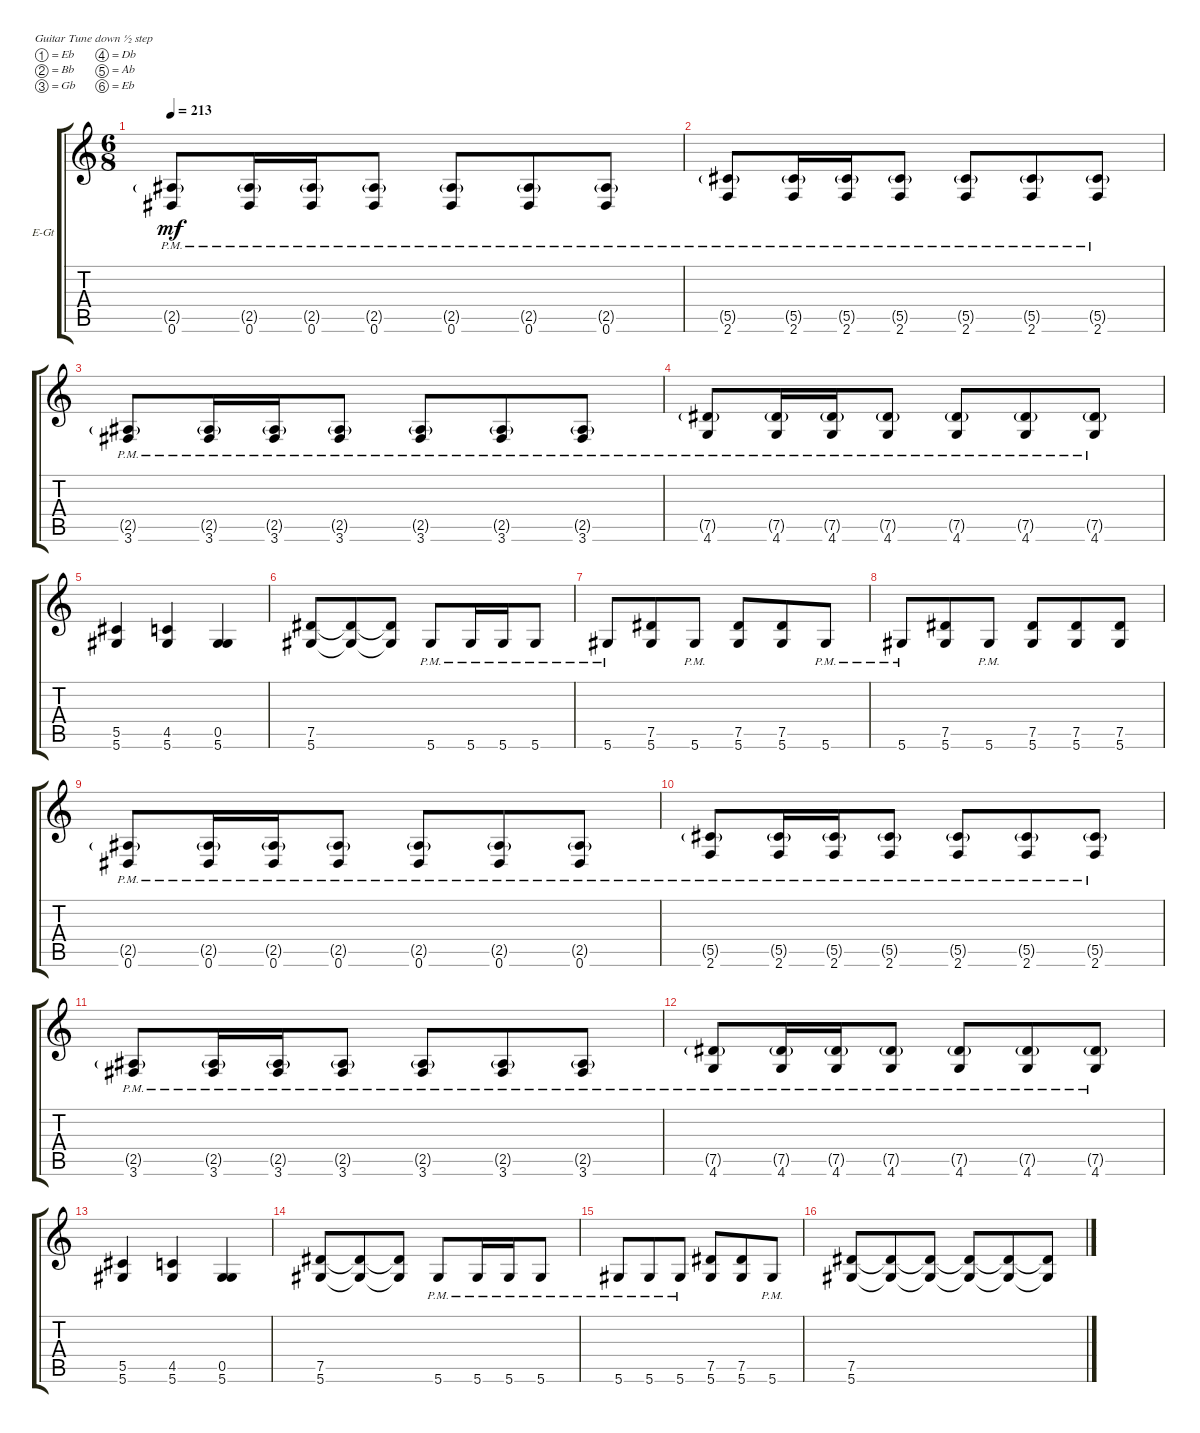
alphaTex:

\bracketExtendMode groupsimilarinstruments
\firstSystemTrackNameOrientation horizontal
\otherSystemsTrackNameOrientation horizontal
\track ("left" "E-Gt") {instrument distortionguitar}
\staff {score tabs}
\tuning (Eb4 Bb3 Gb3 Db3 Ab2 Eb2)
\ts (6 8)
\tempo 213
\clef g2
\ks c
(0.6{pm} 2.5{g pm}).8{dy mf} (0.6{pm} 2.5{g}).16 (0.6{pm} 2.5{g pm}).16 (0.6{pm} 2.5{g pm}).8 (0.6{pm} 2.5{g pm}).8 (0.6{pm} 2.5{g pm}).8 (0.6{pm} 2.5{g pm}).8 |
(2.6{pm} 5.5{g pm}).8 (2.6{pm} 5.5{g pm}).16 (2.6{pm} 5.5{g pm}).16 (2.6{pm} 5.5{g pm}).8 (2.6{pm} 5.5{g pm}).8 (2.6{pm} 5.5{g pm}).8 (2.6{pm} 5.5{g pm}).8 |
(3.6{pm} 2.5{g pm}).8 (3.6{pm} 2.5{g pm}).16 (3.6{pm} 2.5{g pm}).16 (3.6{pm} 2.5{g pm}).8 (3.6{pm} 2.5{g pm}).8 (3.6{pm} 2.5{g pm}).8 (3.6{pm} 2.5{g pm}).8 |
(4.6{pm} 7.5{g pm}).8 (4.6{pm} 7.5{g pm}).16 (4.6{pm} 7.5{g pm}).16 (4.6{pm} 7.5{g pm}).8 (4.6{pm} 7.5{g pm}).8 (4.6{pm} 7.5{g pm}).8 (4.6{pm} 7.5{g pm}).8 |
(5.6 5.5).4 (5.6 4.5).4 (5.6 0.5).4 |
(5.6 7.5).8 (5.6{t} 7.5{t}).8 (5.6{t} 7.5{t}).8 5.6{pm}.8 5.6{pm}.16 5.6{pm}.16 5.6{pm}.8 |
5.6{pm}.8 (5.6 7.5).8 5.6{pm}.8 (7.5 5.6).8 (7.5 5.6).8 5.6{pm}.8 |
5.6{pm}.8 (7.5 5.6).8 5.6{pm}.8 (7.5 5.6).8 (7.5 5.6).8 (7.5 5.6).8 |
(0.6{pm} 2.5{g pm}).8 (0.6{pm} 2.5{g}).16 (0.6{pm} 2.5{g pm}).16 (0.6{pm} 2.5{g pm}).8 (0.6{pm} 2.5{g pm}).8 (0.6{pm} 2.5{g pm}).8 (0.6{pm} 2.5{g pm}).8 |
(2.6{pm} 5.5{g pm}).8 (2.6{pm} 5.5{g pm}).16 (2.6{pm} 5.5{g pm}).16 (2.6{pm} 5.5{g pm}).8 (2.6{pm} 5.5{g pm}).8 (2.6{pm} 5.5{g pm}).8 (2.6{pm} 5.5{g pm}).8 |
(3.6{pm} 2.5{g pm}).8 (3.6{pm} 2.5{g pm}).16 (3.6{pm} 2.5{g pm}).16 (3.6{pm} 2.5{g pm}).8 (3.6{pm} 2.5{g pm}).8 (3.6{pm} 2.5{g pm}).8 (3.6{pm} 2.5{g pm}).8 |
(4.6{pm} 7.5{g pm}).8 (4.6{pm} 7.5{g pm}).16 (4.6{pm} 7.5{g pm}).16 (4.6{pm} 7.5{g pm}).8 (4.6{pm} 7.5{g pm}).8 (4.6{pm} 7.5{g pm}).8 (4.6{pm} 7.5{g pm}).8 |
(5.6 5.5).4 (5.6 4.5).4 (5.6 0.5).4 |
(5.6 7.5).8 (5.6{t} 7.5{t}).8 (5.6{t} 7.5{t}).8 5.6{pm}.8 5.6{pm}.16 5.6{pm}.16 5.6{pm}.8 |
5.6{pm}.8 5.6{pm}.8 5.6{pm}.8 (7.5 5.6).8 (7.5 5.6).8 5.6{pm}.8 |
(5.6 7.5).8 (5.6{t} 7.5{t}).8 (5.6{t} 7.5{t}).8 (5.6{t} 7.5{t}).8 (5.6{t} 7.5{t}).8 (5.6{t} 7.5{t}).8
